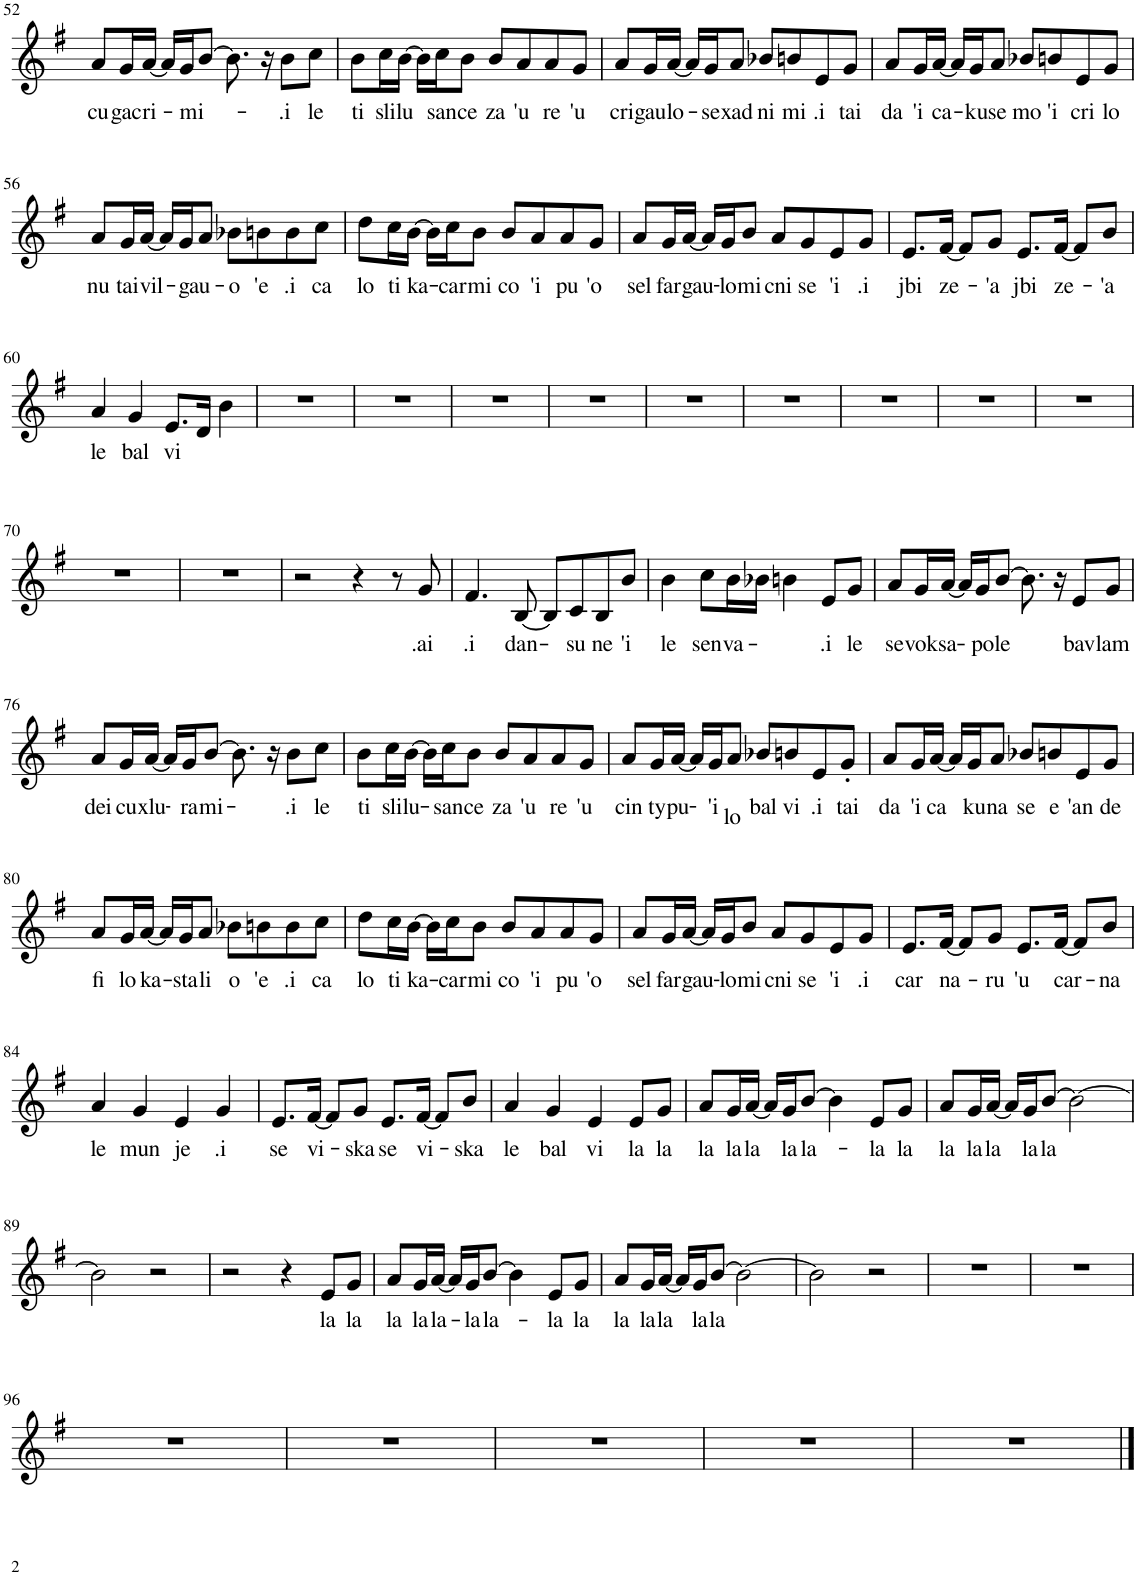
**kern	**text
*part1	*part1
*staff1	*staff1
*I"Voice	*
!!LO:PB:g=z
*clefG2	*
*k[f#]	*
*M4/4	*
=52	=52
!	!LO:LY:b
8a/L	cu
!	!LO:LY:b
16g/L	gac
!	!LO:LY:b
[16a/JJ	ri-
16a/LL]	.
!	!LO:LY:b
16g/J	-mi-
[8b/J	.
8.b\]	.
16r	.
!	!LO:LY:b
8b\L	.i
!	!LO:LY:b
8cc\J	le
=53	=53
!	!LO:LY:b
8b\L	ti
!	!LO:LY:b
16cc\L	sli
!	!LO:LY:b
[16b\JJ	lu
16b\LL]	.
!	!LO:LY:b
16cc\J	san
!	!LO:LY:b
8b\J	ce
!	!LO:LY:b
8b/L	za
!	!LO:LY:b
8a/	'u
!	!LO:LY:b
8a/	re
!	!LO:LY:b
8g/J	'u
=54	=54
!	!LO:LY:b
8a/L	cri
!	!LO:LY:b
16g/L	gau
!	!LO:LY:b
[16a/JJ	lo-
16a/LL]	.
!	!LO:LY:b
16g/J	-se
!	!LO:LY:b
8a/J	xad
!	!LO:LY:b
8b-X/L	ni
!	!LO:LY:b
8bn/	mi
!	!LO:LY:b
8e/	.i
!	!LO:LY:b
8g/J	tai
=55	=55
!	!LO:LY:b
8a/L	da
!	!LO:LY:b
16g/L	'i
!	!LO:LY:b
[16a/JJ	ca-
16a/LL]	.
!	!LO:LY:b
16g/J	-ku
!	!LO:LY:b
8a/J	se
!	!LO:LY:b
8b-X/L	mo
!	!LO:LY:b
8bn/	'i
!	!LO:LY:b
8e/	cri
!	!LO:LY:b
8g/J	lo
!!LO:LB:g=z
=56	=56
!	!LO:LY:b
8a/L	nu
!	!LO:LY:b
16g/L	tai
!	!LO:LY:b
[16a/JJ	vil-
16a/LL]	.
!	!LO:LY:b
16g/J	-gau-
8a/J	.
!	!LO:LY:b
8b-X\L	-o
!	!LO:LY:b
8bn\	'e
!	!LO:LY:b
8b\	.i
!	!LO:LY:b
8cc\J	ca
=57	=57
!	!LO:LY:b
8dd\L	lo
!	!LO:LY:b
16cc\L	ti
!	!LO:LY:b
[16b\JJ	ka-
16b\LL]	.
!	!LO:LY:b
16cc\J	-car
!	!LO:LY:b
8b\J	mi
!	!LO:LY:b
8b/L	co
!	!LO:LY:b
8a/	'i
!	!LO:LY:b
8a/	pu
!	!LO:LY:b
8g/J	'o
=58	=58
!	!LO:LY:b
8a/L	sel
!	!LO:LY:b
16g/L	far
!	!LO:LY:b
[16a/JJ	gau-
16a/LL]	.
!	!LO:LY:b
16g/J	-lo
!	!LO:LY:b
8b/J	mi
!	!LO:LY:b
8a/L	cni
!	!LO:LY:b
8g/	se
!	!LO:LY:b
8e/	'i
!	!LO:LY:b
8g/J	.i
=59	=59
!	!LO:LY:b
8.e/L	jbi
!	!LO:LY:b
[16f#/Jk	ze-
8f#/L]	.
!	!LO:LY:b
8g/J	-'a
!	!LO:LY:b
8.e/L	jbi
!	!LO:LY:b
[16f#/Jk	ze-
8f#/L]	.
!	!LO:LY:b
8b/J	-'a
!!LO:LB:g=z
=60	=60
!	!LO:LY:b
4a/	le
!	!LO:LY:b
4g/	bal
!	!LO:LY:b
8.e/L	vi
16d/Jk	.
4b\	.
=61	=61
1r	.
=62	=62
1r	.
=63	=63
1r	.
=64	=64
1r	.
=65	=65
1r	.
=66	=66
1r	.
=67	=67
1r	.
=68	=68
1r	.
=69	=69
1r	.
!!LO:LB:g=z
=70	=70
1r	.
=71	=71
1r	.
=72	=72
2r	.
4r	.
8r	.
!	!LO:LY:b
8g/	-.ai
=73	=73
!	!LO:LY:b
4.f#/	.i
!	!LO:LY:b
[8B/	dan-
8B/L]	.
!	!LO:LY:b
8c/	-su
!	!LO:LY:b
8B/	ne
!	!LO:LY:b
8b/J	'i
=74	=74
!	!LO:LY:b
4b\	le
!	!LO:LY:b
8cc\L	sen
!	!LO:LY:b
16b\L	va-
16b-X\JJ	.
4bn\	.
!	!LO:LY:b
8e/L	-.i
!	!LO:LY:b
8g/J	le
=75	=75
!	!LO:LY:b
8a/L	se
!	!LO:LY:b
16g/L	vok
!	!LO:LY:b
[16a/JJ	sa-
16a/LL]	.
!	!LO:LY:b
16g/J	-po
!	!LO:LY:b
[8b/J	le
8.b\]	.
16r	.
!	!LO:LY:b
8e/L	bav
!	!LO:LY:b
8g/J	lam
!!LO:LB:g=z
=76	=76
!	!LO:LY:b
8a/L	dei
!	!LO:LY:b
16g/L	cu
!	!LO:LY:b
[16a/JJ	xlu-
16a/LL]	.
!	!LO:LY:b
16g/J	-ra
!	!LO:LY:b
[8b/J	mi-
8.b\]	.
16r	.
!	!LO:LY:b
8b\L	-.i
!	!LO:LY:b
8cc\J	le
=77	=77
!	!LO:LY:b
8b\L	ti
!	!LO:LY:b
16cc\L	sli
!	!LO:LY:b
[16b\JJ	lu-
16b\LL]	.
!	!LO:LY:b
16cc\J	-san
!	!LO:LY:b
8b\J	ce
!	!LO:LY:b
8b/L	za
!	!LO:LY:b
8a/	'u
!	!LO:LY:b
8a/	re
!	!LO:LY:b
8g/J	'u
=78	=78
!	!LO:LY:b
8a/L	cin
!	!LO:LY:b
16g/L	ty
!	!LO:LY:b
[16a/JJ	pu-
16a/LL]	.
!	!LO:LY:b
16g/J	-'i
!	!LO:LY:b
8a/J	lo
!	!LO:LY:b
8b-X/L	bal
!	!LO:LY:b
8bn/	vi
!	!LO:LY:b
8e/	.i
!	!LO:LY:b
8g'/J	tai
=79	=79
!	!LO:LY:b
8a/L	da
!	!LO:LY:b
16g/L	'i
!	!LO:LY:b
[16a/JJ	ca
16a/LL]	.
!	!LO:LY:b
16g/J	-ku
!	!LO:LY:b
8a/J	na
!	!LO:LY:b
8b-X/L	se
!	!LO:LY:b
8bn/	e
!	!LO:LY:b
8e/	'an
!	!LO:LY:b
8g/J	de
!!LO:LB:g=z
=80	=80
!	!LO:LY:b
8a/L	fi
!	!LO:LY:b
16g/L	lo
!	!LO:LY:b
[16a/JJ	ka-
16a/LL]	.
!	!LO:LY:b
16g/J	-sta
!	!LO:LY:b
8a/J	li
!	!LO:LY:b
8b-X\L	o
!	!LO:LY:b
8bn\	'e
!	!LO:LY:b
8b\	.i
!	!LO:LY:b
8cc\J	ca
=81	=81
!	!LO:LY:b
8dd\L	lo
!	!LO:LY:b
16cc\L	ti
!	!LO:LY:b
[16b\JJ	ka-
16b\LL]	.
!	!LO:LY:b
16cc\J	-car
!	!LO:LY:b
8b\J	mi
!	!LO:LY:b
8b/L	co
!	!LO:LY:b
8a/	'i
!	!LO:LY:b
8a/	pu
!	!LO:LY:b
8g/J	'o
=82	=82
!	!LO:LY:b
8a/L	sel
!	!LO:LY:b
16g/L	far
!	!LO:LY:b
[16a/JJ	gau-
16a/LL]	.
!	!LO:LY:b
16g/J	-lo
!	!LO:LY:b
8b/J	mi
!	!LO:LY:b
8a/L	cni
!	!LO:LY:b
8g/	se
!	!LO:LY:b
8e/	'i
!	!LO:LY:b
8g/J	.i
=83	=83
!	!LO:LY:b
8.e/L	car
!	!LO:LY:b
[16f#/Jk	na-
8f#/L]	.
!	!LO:LY:b
8g/J	-ru
!	!LO:LY:b
8.e/L	'u
!	!LO:LY:b
[16f#/Jk	car-
8f#/L]	.
!	!LO:LY:b
8b/J	-na
!!LO:LB:g=z
=84	=84
!	!LO:LY:b
4a/	le
!	!LO:LY:b
4g/	mun
!	!LO:LY:b
4e/	je
!	!LO:LY:b
4g/	.i
=85	=85
!	!LO:LY:b
8.e/L	se
!	!LO:LY:b
[16f#/Jk	vi-
8f#/L]	.
!	!LO:LY:b
8g/J	-ska
!	!LO:LY:b
8.e/L	se
!	!LO:LY:b
[16f#/Jk	vi-
8f#/L]	.
!	!LO:LY:b
8b/J	-ska
=86	=86
!	!LO:LY:b
4a/	le
!	!LO:LY:b
4g/	bal
!	!LO:LY:b
4e/	vi
!	!LO:LY:b
8e/L	la
!	!LO:LY:b
8g/J	la
=87	=87
!	!LO:LY:b
8a/L	la
!	!LO:LY:b
16g/L	la
!	!LO:LY:b
[16a/JJ	la
16a/LL]	.
!	!LO:LY:b
16g/J	la
!	!LO:LY:b
[8b/J	la-
4b\]	.
!	!LO:LY:b
8e/L	-la
!	!LO:LY:b
8g/J	la
=88	=88
!	!LO:LY:b
8a/L	la
!	!LO:LY:b
16g/L	la
!	!LO:LY:b
[16a/JJ	la
16a/LL]	.
!	!LO:LY:b
16g/J	la
!	!LO:LY:b
[8b/J	la
2b\_	.
!!LO:LB:g=z
=89	=89
2b\]	.
2r	.
=90	=90
2r	.
4r	.
!	!LO:LY:b
8e/L	-la
!	!LO:LY:b
8g/J	la
=91	=91
!	!LO:LY:b
8a/L	la
!	!LO:LY:b
16g/L	la
!	!LO:LY:b
[16a/JJ	la-
16a/LL]	.
!	!LO:LY:b
16g/J	-la
!	!LO:LY:b
[8b/J	la-
4b\]	.
!	!LO:LY:b
8e/L	-la
!	!LO:LY:b
8g/J	la
=92	=92
!	!LO:LY:b
8a/L	la
!	!LO:LY:b
16g/L	la
!	!LO:LY:b
[16a/JJ	la
16a/LL]	.
!	!LO:LY:b
16g/J	la
!	!LO:LY:b
[8b/J	la
2b\_	.
=93	=93
2b\]	.
2r	.
=94	=94
1r	.
=95	=95
1r	.
!!LO:LB:g=z
=96	=96
1r	.
=97	=97
1r	.
=98	=98
1r	.
=99	=99
1r	.
=100	=100
1r	.
==	==
*-	*-
